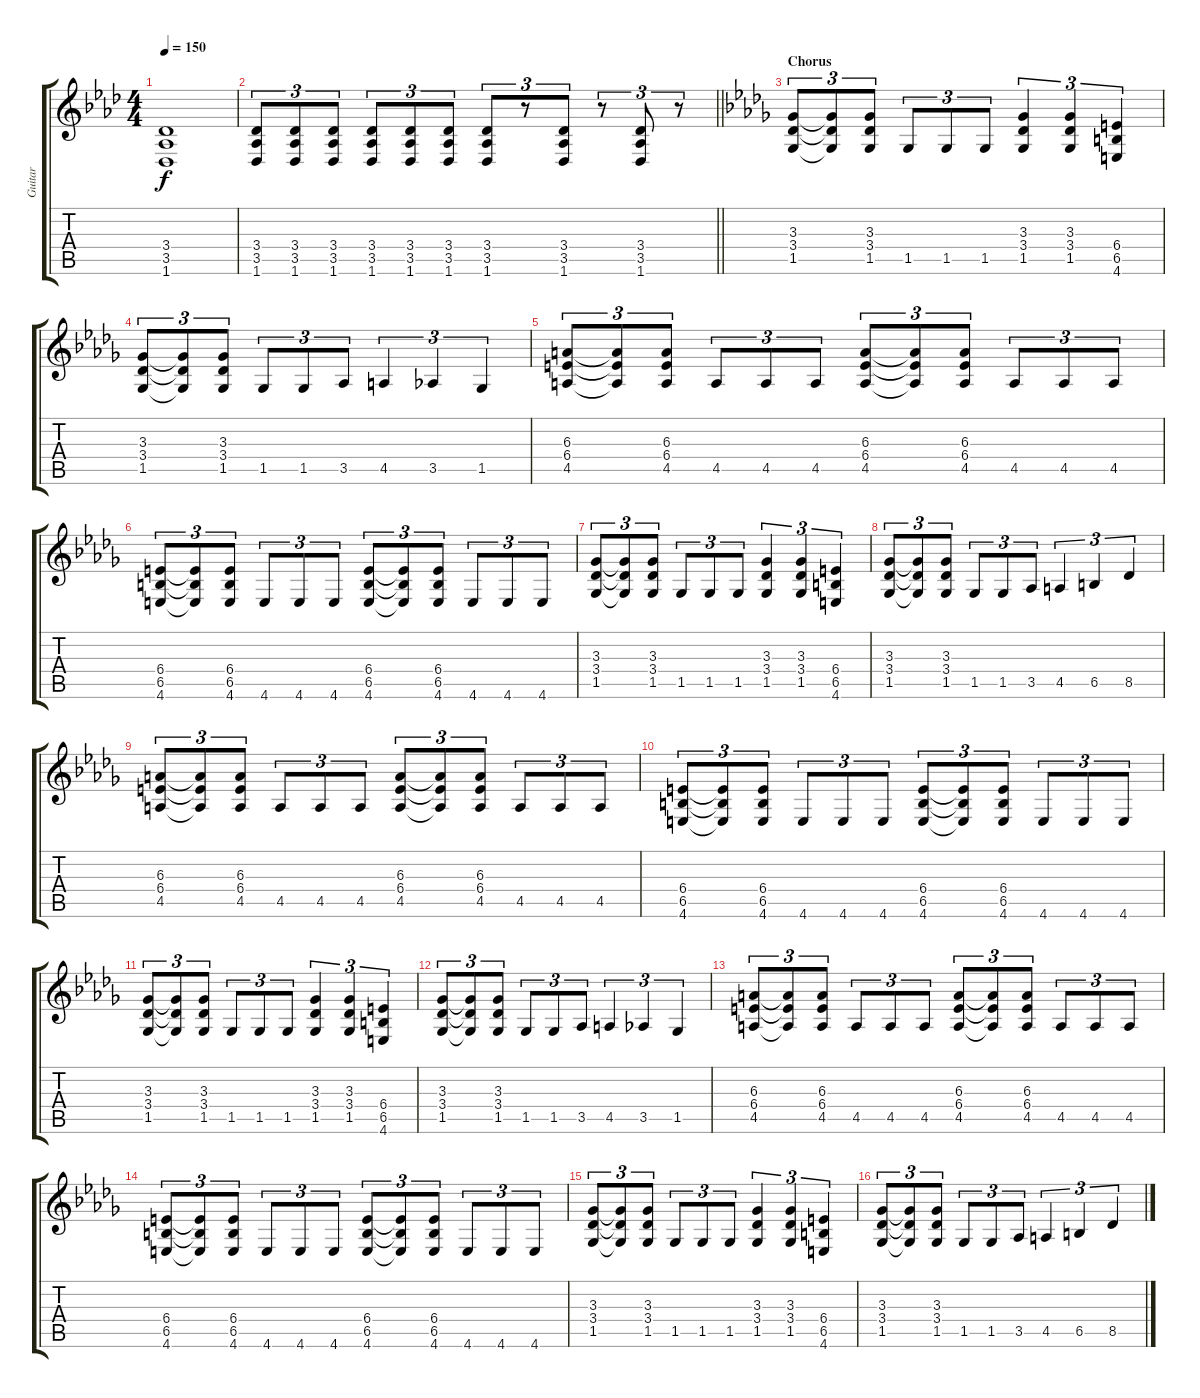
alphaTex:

\track ("Guitar" "Guitar") {instrument distortionguitar}
\staff {score tabs}
\tuning (C4 G3 Eb3 Bb2 F2 C2) {hide}
\ts (4 4)
\tempo 150
\clef g2
\ks fminor
(3.4 3.5 1.6).1{dy f} |
\barLineRight lightlight
(3.4 3.5 1.6).8{tu (3 2)} (3.4 3.5 1.6).8{tu (3 2)} (3.4 3.5 1.6).8{tu (3 2)} (3.4 3.5 1.6).8{tu (3 2)} (3.4 3.5 1.6).8{tu (3 2)} (3.4 3.5 1.6).8{tu (3 2)} (3.4 3.5 1.6).8{tu (3 2)} r.8{tu (3 2)} (3.4 3.5 1.6).8{tu (3 2)} r.8{tu (3 2)} (3.4 3.5 1.6).8{tu (3 2)} r.8{tu (3 2)} |
\section ("" "Chorus")
\ks bbminor
(3.3 3.4 1.5).8{tu (3 2)} (3.3{t} 3.4{t} 1.5{t}).8{tu (3 2)} (3.3 3.4 1.5).8{tu (3 2)} 1.5.8{tu (3 2)} 1.5.8{tu (3 2)} 1.5.8{tu (3 2)} (3.3 3.4 1.5).4{tu (3 2)} (3.3 3.4 1.5).4{tu (3 2)} (6.4 6.5 4.6).4{tu (3 2)} |
(3.3 3.4 1.5).8{tu (3 2)} (3.3{t} 3.4{t} 1.5{t}).8{tu (3 2)} (3.3 3.4 1.5).8{tu (3 2)} 1.5.8{tu (3 2)} 1.5.8{tu (3 2)} 3.5.8{tu (3 2)} 4.5.4{tu (3 2)} 3.5.4{tu (3 2)} 1.5.4{tu (3 2)} |
(6.3 6.4 4.5).8{tu (3 2)} (6.3{t} 6.4{t} 4.5{t}).8{tu (3 2)} (6.3 6.4 4.5).8{tu (3 2)} 4.5.8{tu (3 2)} 4.5.8{tu (3 2)} 4.5.8{tu (3 2)} (6.3 6.4 4.5).8{tu (3 2)} (6.3{t} 6.4{t} 4.5{t}).8{tu (3 2)} (6.3 6.4 4.5).8{tu (3 2)} 4.5.8{tu (3 2)} 4.5.8{tu (3 2)} 4.5.8{tu (3 2)} |
(6.4 6.5 4.6).8{tu (3 2)} (6.4{t} 6.5{t} 4.6{t}).8{tu (3 2)} (6.4 6.5 4.6).8{tu (3 2)} 4.6.8{tu (3 2)} 4.6.8{tu (3 2)} 4.6.8{tu (3 2)} (6.4 6.5 4.6).8{tu (3 2)} (6.4{t} 6.5{t} 4.6{t}).8{tu (3 2)} (6.4 6.5 4.6).8{tu (3 2)} 4.6.8{tu (3 2)} 4.6.8{tu (3 2)} 4.6.8{tu (3 2)} |
(3.3 3.4 1.5).8{tu (3 2)} (3.3{t} 3.4{t} 1.5{t}).8{tu (3 2)} (3.3 3.4 1.5).8{tu (3 2)} 1.5.8{tu (3 2)} 1.5.8{tu (3 2)} 1.5.8{tu (3 2)} (3.3 3.4 1.5).4{tu (3 2)} (3.3 3.4 1.5).4{tu (3 2)} (6.4 6.5 4.6).4{tu (3 2)} |
(3.3 3.4 1.5).8{tu (3 2)} (3.3{t} 3.4{t} 1.5{t}).8{tu (3 2)} (3.3 3.4 1.5).8{tu (3 2)} 1.5.8{tu (3 2)} 1.5.8{tu (3 2)} 3.5.8{tu (3 2)} 4.5.4{tu (3 2)} 6.5.4{tu (3 2)} 8.5.4{tu (3 2)} |
(6.3 6.4 4.5).8{tu (3 2)} (6.3{t} 6.4{t} 4.5{t}).8{tu (3 2)} (6.3 6.4 4.5).8{tu (3 2)} 4.5.8{tu (3 2)} 4.5.8{tu (3 2)} 4.5.8{tu (3 2)} (6.3 6.4 4.5).8{tu (3 2)} (6.3{t} 6.4{t} 4.5{t}).8{tu (3 2)} (6.3 6.4 4.5).8{tu (3 2)} 4.5.8{tu (3 2)} 4.5.8{tu (3 2)} 4.5.8{tu (3 2)} |
(6.4 6.5 4.6).8{tu (3 2)} (6.4{t} 6.5{t} 4.6{t}).8{tu (3 2)} (6.4 6.5 4.6).8{tu (3 2)} 4.6.8{tu (3 2)} 4.6.8{tu (3 2)} 4.6.8{tu (3 2)} (6.4 6.5 4.6).8{tu (3 2)} (6.4{t} 6.5{t} 4.6{t}).8{tu (3 2)} (6.4 6.5 4.6).8{tu (3 2)} 4.6.8{tu (3 2)} 4.6.8{tu (3 2)} 4.6.8{tu (3 2)} |
(3.3 3.4 1.5).8{tu (3 2)} (3.3{t} 3.4{t} 1.5{t}).8{tu (3 2)} (3.3 3.4 1.5).8{tu (3 2)} 1.5.8{tu (3 2)} 1.5.8{tu (3 2)} 1.5.8{tu (3 2)} (3.3 3.4 1.5).4{tu (3 2)} (3.3 3.4 1.5).4{tu (3 2)} (6.4 6.5 4.6).4{tu (3 2)} |
(3.3 3.4 1.5).8{tu (3 2)} (3.3{t} 3.4{t} 1.5{t}).8{tu (3 2)} (3.3 3.4 1.5).8{tu (3 2)} 1.5.8{tu (3 2)} 1.5.8{tu (3 2)} 3.5.8{tu (3 2)} 4.5.4{tu (3 2)} 3.5.4{tu (3 2)} 1.5.4{tu (3 2)} |
(6.3 6.4 4.5).8{tu (3 2)} (6.3{t} 6.4{t} 4.5{t}).8{tu (3 2)} (6.3 6.4 4.5).8{tu (3 2)} 4.5.8{tu (3 2)} 4.5.8{tu (3 2)} 4.5.8{tu (3 2)} (6.3 6.4 4.5).8{tu (3 2)} (6.3{t} 6.4{t} 4.5{t}).8{tu (3 2)} (6.3 6.4 4.5).8{tu (3 2)} 4.5.8{tu (3 2)} 4.5.8{tu (3 2)} 4.5.8{tu (3 2)} |
(6.4 6.5 4.6).8{tu (3 2)} (6.4{t} 6.5{t} 4.6{t}).8{tu (3 2)} (6.4 6.5 4.6).8{tu (3 2)} 4.6.8{tu (3 2)} 4.6.8{tu (3 2)} 4.6.8{tu (3 2)} (6.4 6.5 4.6).8{tu (3 2)} (6.4{t} 6.5{t} 4.6{t}).8{tu (3 2)} (6.4 6.5 4.6).8{tu (3 2)} 4.6.8{tu (3 2)} 4.6.8{tu (3 2)} 4.6.8{tu (3 2)} |
(3.3 3.4 1.5).8{tu (3 2)} (3.3{t} 3.4{t} 1.5{t}).8{tu (3 2)} (3.3 3.4 1.5).8{tu (3 2)} 1.5.8{tu (3 2)} 1.5.8{tu (3 2)} 1.5.8{tu (3 2)} (3.3 3.4 1.5).4{tu (3 2)} (3.3 3.4 1.5).4{tu (3 2)} (6.4 6.5 4.6).4{tu (3 2)} |
(3.3 3.4 1.5).8{tu (3 2)} (3.3{t} 3.4{t} 1.5{t}).8{tu (3 2)} (3.3 3.4 1.5).8{tu (3 2)} 1.5.8{tu (3 2)} 1.5.8{tu (3 2)} 3.5.8{tu (3 2)} 4.5.4{tu (3 2)} 6.5.4{tu (3 2)} 8.5.4{tu (3 2)}
